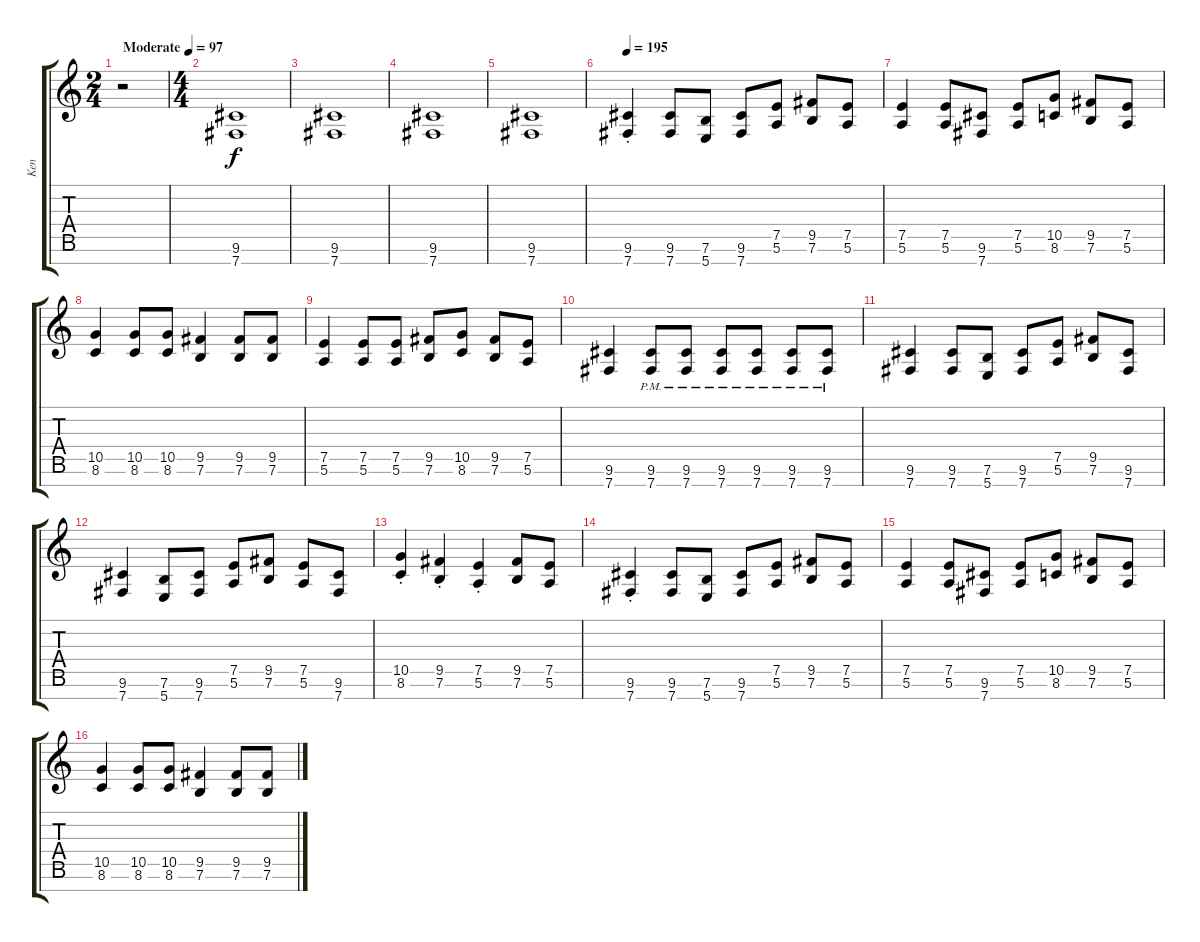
\track ("Ken" "Ken") {instrument distortionguitar}
\staff {score tabs}
\tuning (E4 B3 G3 D3 A2 E2 B1) {hide}
\ts (2 4)
\tempo (97 "Moderate")
\clef g2
\ks c
r.2{dy f instrument distortionguitar} |
\ts (4 4)
(9.6 7.7).1 |
(9.6 7.7).1 |
(9.6 7.7).1 |
(9.6 7.7).1 |
\tempo 195
(9.6 7.7{st}).4 (9.6 7.7).8 (7.6 5.7).8 (9.6 7.7).8 (7.5 5.6).8 (9.5 7.6).8 (7.5 5.6).8 |
(7.5 5.6).4 (7.5 5.6).8 (9.6 7.7).8 (7.5 5.6).8 (10.5 8.6).8 (9.5 7.6).8 (7.5 5.6).8 |
(10.5 8.6).4 (10.5 8.6).8 (10.5 8.6).8 (9.5 7.6).4 (9.5 7.6).8 (9.5 7.6).8 |
(7.5 5.6).4 (7.5 5.6).8 (7.5 5.6).8 (9.5 7.6).8 (10.5 8.6).8 (9.5 7.6).8 (7.5 5.6).8 |
(9.6 7.7).4 (9.6{pm} 7.7{pm}).8 (9.6{pm} 7.7{pm}).8 (9.6{pm} 7.7{pm}).8 (9.6{pm} 7.7{pm}).8 (9.6{pm} 7.7{pm}).8 (9.6{pm} 7.7{pm}).8 |
(9.6 7.7).4 (9.6 7.7).8 (7.6 5.7).8 (9.6 7.7).8 (7.5 5.6).8 (9.5 7.6).8 (9.6 7.7).8 |
(9.6 7.7).4 (7.6 5.7).8 (9.6 7.7).8 (7.5 5.6).8 (9.5 7.6).8 (7.5 5.6).8 (9.6 7.7).8 |
(10.5{st} 8.6{st}).4 (9.5{st} 7.6{st}).4 (7.5{st} 5.6{st}).4 (9.5 7.6).8 (7.5 5.6).8 |
(9.6 7.7{st}).4 (9.6 7.7).8 (7.6 5.7).8 (9.6 7.7).8 (7.5 5.6).8 (9.5 7.6).8 (7.5 5.6).8 |
(7.5 5.6).4 (7.5 5.6).8 (9.6 7.7).8 (7.5 5.6).8 (10.5 8.6).8 (9.5 7.6).8 (7.5 5.6).8 |
(10.5 8.6).4 (10.5 8.6).8 (10.5 8.6).8 (9.5 7.6).4 (9.5 7.6).8 (9.5 7.6).8
